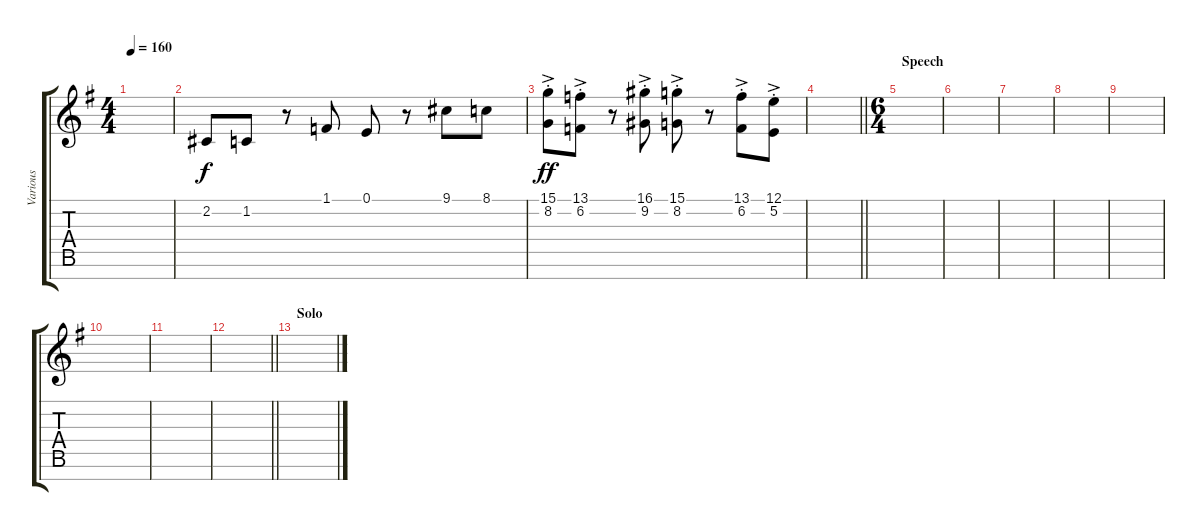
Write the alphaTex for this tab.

\track ("Various" "Various") {instrument flute}
\staff {score tabs}
\tuning (E4 B3 G3 D3 A2 E2 B1) {hide}
\ts (4 4)
\tempo 160
\clef g2
\ks g
|
2.2.8{volume 16 instrument marimba} 1.2.8 r.8 1.1.8 0.1.8 r.8 9.1.8 8.1.8 |
(15.1{ac st} 8.2{ac st}).8{dy ff} (13.1{ac st} 6.2{ac st}).8 r.8 (16.1{ac st} 9.2{ac st}).8 (15.1{ac st} 8.2{ac st}).8 r.8 (13.1{ac st} 6.2{ac st}).8 (12.1{ac st} 5.2{ac st}).8 |
\barLineRight lightlight
|
\ts (6 4)
\section ("" "Speech")
|
|
|
|
|
|
|
\barLineRight lightlight
|
\section ("" "Solo")
